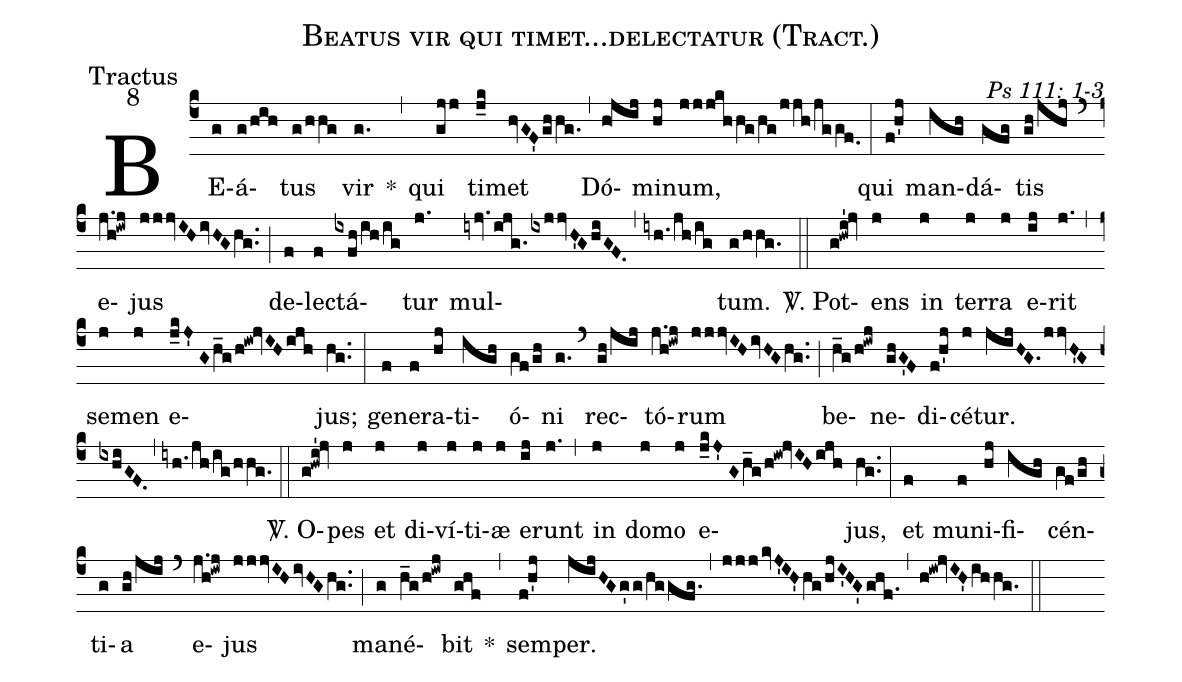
name: Beatus vir qui timet...delectatur (Tract.);
office-part: Tractus;
mode: 8;
commentary: Ps 111: 1-3;
%%
(c4) BE(g)á(g/hih)tus(g/hhg) vir(g.) *(,) qui(gjj) ti(j_k)met(hvGF'ghhg.) (,) Dó(h!jij)mi(hj)num,(jjjkhhg/hg/jjh/jggf.0) (:)
qui(f!h'j) man(igh)dá(gfg)tis(gh/jhj) (`) e(j.h!iwj)jus(jjjvIHivHGhg..) (;) de(f)lec(f)tá(ixfh/ih/ig)tur(j.) mul(iyjv.ijg.ixjjvH'GhiGF.)(,)(iyh./jh/ig)tum.(g/hhg.) (::)
<sp>V/</sp>. Pot(g!hwi'!jv)ens(j) in(j) ter(j)ra(j) e(ij)rit(j.) (,) se(j)men(j) e(j_kJ'//Gh_g/h!iw!jvIHijh)jus;(hg..) (:)
ge(f)ne(f)ra(hj)ti(igh)ó(gf/gh)ni(g.) (`) rec(gh/jij)tó(j.h!iwj)rum(jjjvIHivHGhg..) (;) be(h_g/h!iwj)ne(ghG'F)di(f!h'j)cé(j)tur.(jijHG.jjvH'GixhiGF.) (,) (iyh./jh/ig/hhg.) (::)
<sp>V/</sp>. O(g!hwi'!jv)pes(j) et(j) di(j)ví(j)ti(j)æ(j) e(ij)runt(j.) (,) in(j) do(j)mo(j) e(j_kJ'//Gh_g/h!iw!jvIHijh)jus,(hg..) (:)
et(f) mu(f)ni(hj)fi(igh)cén(gf/gh)ti(g)a(gh/jij) (`) e(j.h!iwj)jus(jjjvIHivHGhg..) (;) ma(g)né(h_g/h!iwj)bit(ghf) *(,)
sem(f!h'j)per.(jijHGg'g/hggfg.) (,) (jjjkvJ'IH'hg/hjI'HG'ghf.1) (,) (h!iw!jvIH'ihhg.) (::)
